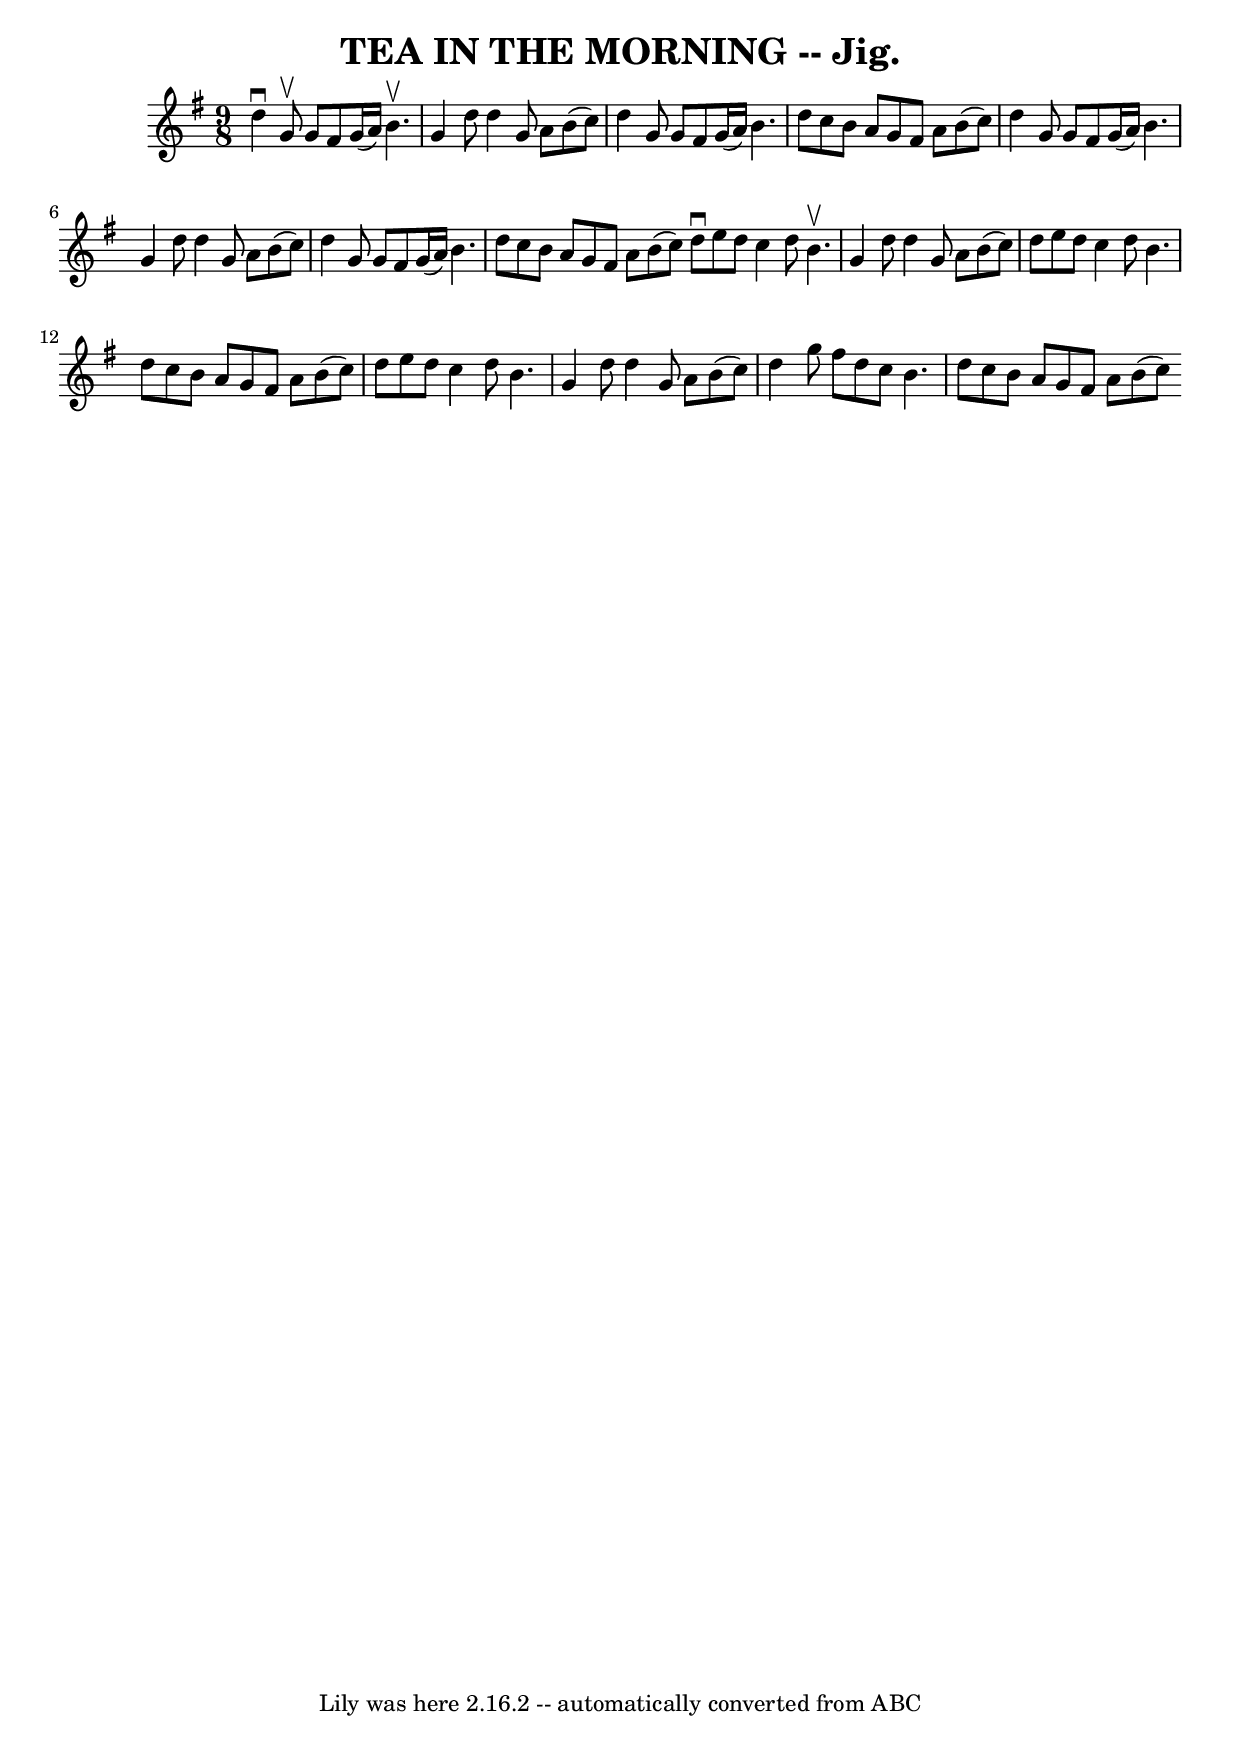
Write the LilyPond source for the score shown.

\version "2.16.2"
\include "Mammoth.ily"
\header {
  %% book = "Coles pg. 75.1"
 crossRefNumber = "9"
 footnotes = ""
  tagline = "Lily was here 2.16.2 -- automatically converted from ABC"
  title = "TEA IN THE MORNING -- Jig."

}
voicedefault =  {


  \time 9/8 
  \key g \major
 d''4^\downbow g'8^\upbow g'8 fs'8 g'16 ( a'16) b'4.^\upbow  |
 g'4 d''8 d''4 g'8 a'8 b'8 ( c''8)  |
 d''4 g'8 g'8 fs'8 g'16 (a'16) b'4.   |
 d''8 c''8 b'8 a'8 g'8 fs'8 a'8 b'8 (c''8) |
 d''4 g'8 g'8 fs'8 g'16 (a'16) b'4.   |
 g'4 d''8 d''4 g'8 a'8 b'8 (c''8) |
 d''4 g'8 g'8 fs'8 g'16 (a'16) b'4.   |
 d''8 c''8 b'8 a'8 g'8 fs'8 a'8 b'8 (c''8) \bar " |." d''8^\downbow e''8 d''8 c''4 d''8 b'4.^\upbow  |
 g'4 d''8 d''4 g'8 a'8 b'8 (c''8)  |
 d''8 e''8 d''8 c''4 d''8 b'4.   |
 d''8 c''8 b'8 a'8 g'8 fs'8 a'8 b'8 (c''8)  |
 d''8 e''8 d''8 c''4 d''8 b'4.   |
 g'4 d''8 d''4 g'8 a'8 b'8 (c''8) |
 d''4 g''8 fs''8 d''8 c''8 b'4.   |
 d''8 c''8 b'8 a'8 g'8 fs'8 a'8 b'8 (c''8) \bar " |."   

}

\score{
  <<

    \context Staff="default"
    {
      \voicedefault 
      
    }

  >>
  \layout {
    
  }
  \midi {
  }

}
